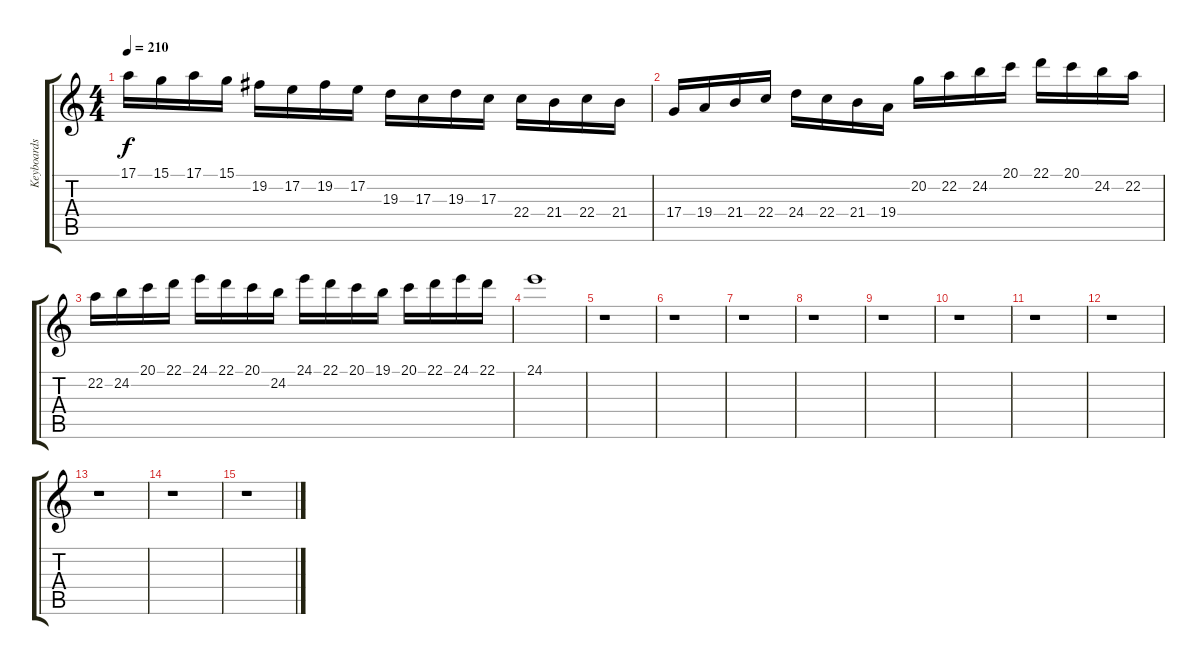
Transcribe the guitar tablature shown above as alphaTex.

\track ("Keyboards" "Keyboards") {instrument lead8bassandlead}
\staff {score tabs}
\tuning (E4 B3 G3 D3 A2 E2) {hide}
\ts (4 4)
\tempo 210
\clef g2
\ks c
17.1.16{dy f} 15.1.16 17.1.16 15.1.16 19.2.16 17.2.16 19.2.16 17.2.16 19.3.16 17.3.16 19.3.16 17.3.16 22.4.16 21.4.16 22.4.16 21.4.16 |
17.4.16 19.4.16 21.4.16 22.4.16 24.4.16 22.4.16 21.4.16 19.4.16 20.2.16 22.2.16 24.2.16 20.1.16 22.1.16 20.1.16 24.2.16 22.2.16 |
22.2.16 24.2.16 20.1.16 22.1.16 24.1.16 22.1.16 20.1.16 24.2.16 24.1.16 22.1.16 20.1.16 19.1.16 20.1.16 22.1.16 24.1.16 22.1.16 |
\section ("" "")
24.1.1{volume 13} |
r.1 |
r.1 |
r.1 |
r.1 |
r.1 |
r.1 |
r.1 |
r.1 |
r.1 |
r.1 |
r.1
